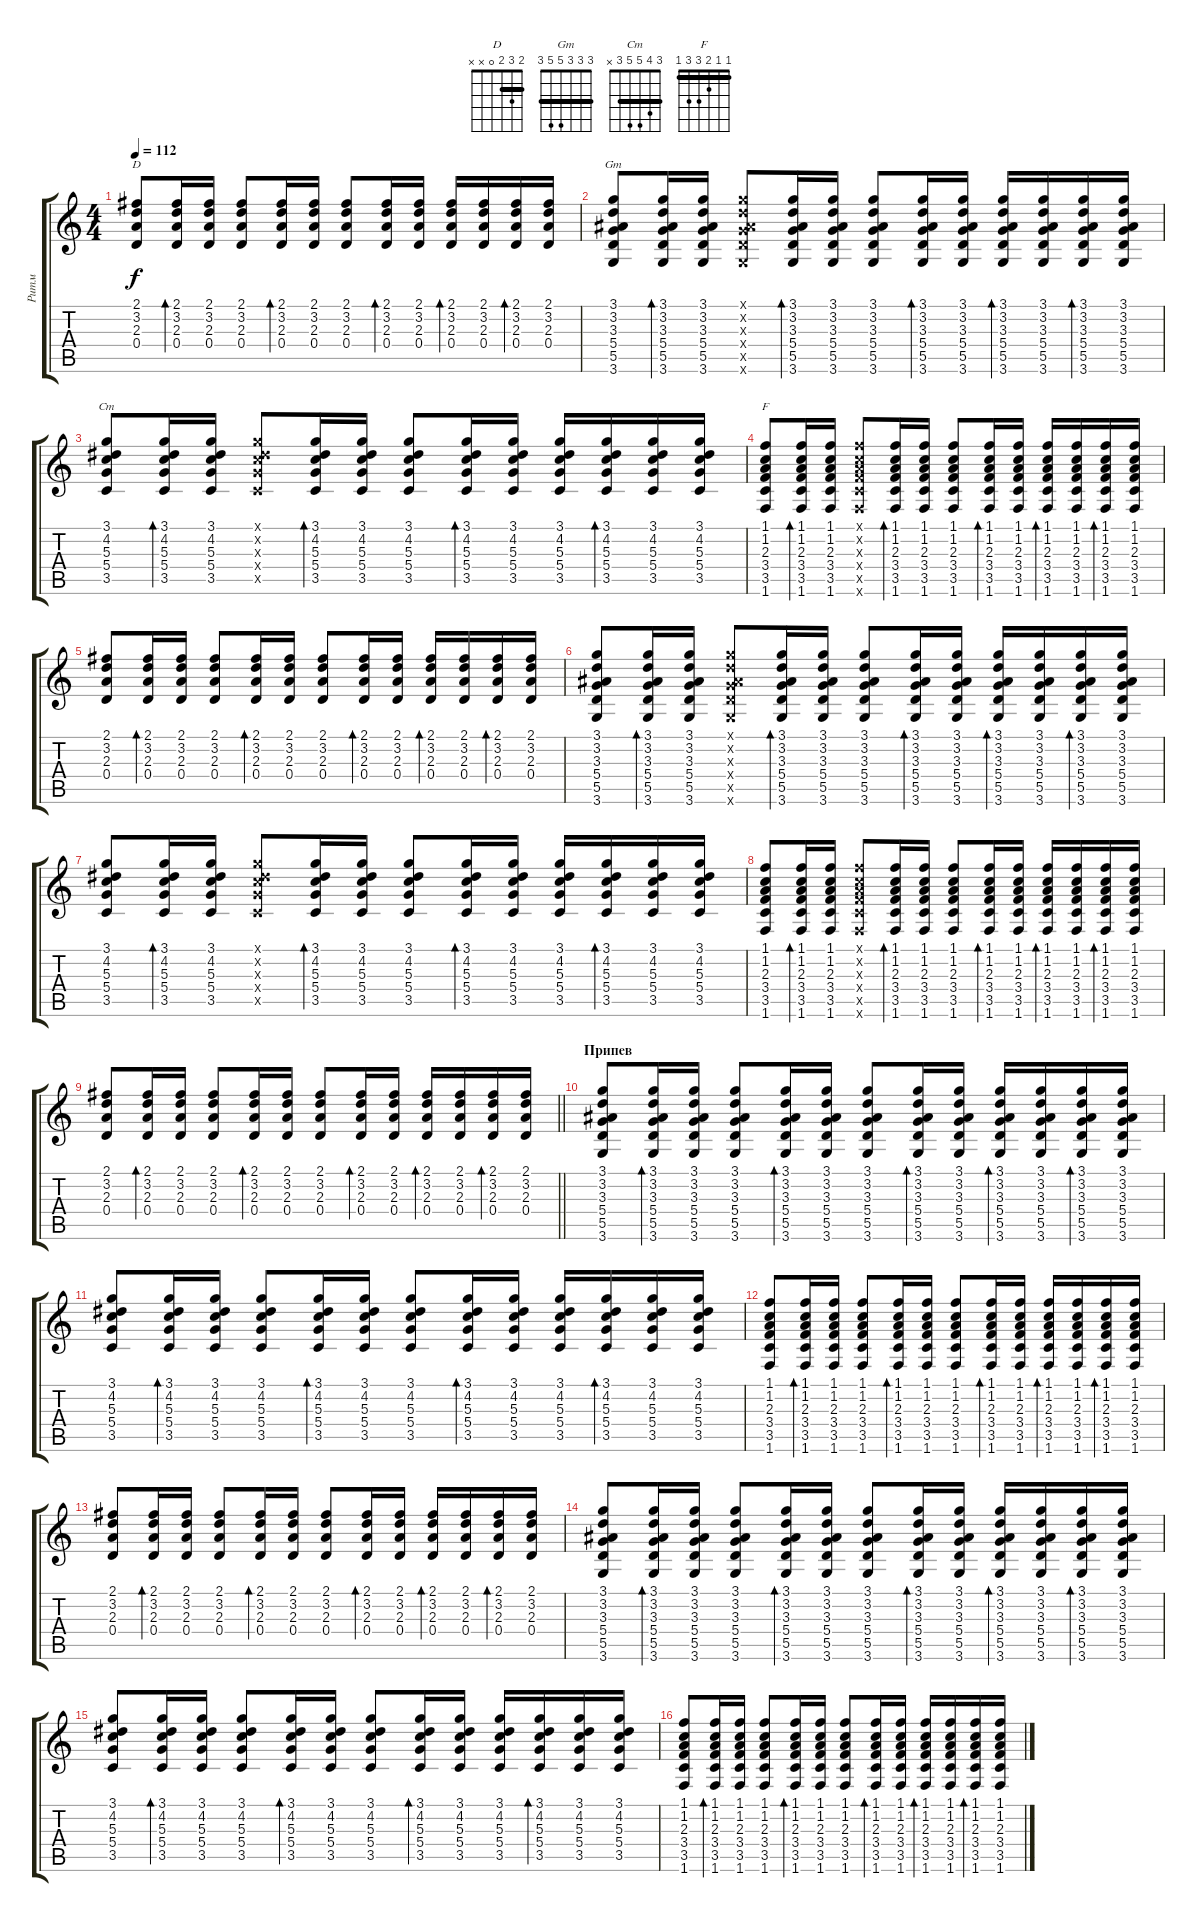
\track ("Ритм" "Ритм") {instrument electricguitarjazz}
\staff {score tabs}
\tuning (E4 B3 G3 D3 A2 E2) {hide}
\chord ("D" 2 3 2 0 x x) {barre 2}
\chord ("Gm" 3 3 3 5 5 3) {barre 3}
\chord ("Cm" 3 4 5 5 3 x) {barre 3}
\chord ("F" 1 1 2 3 3 1) {barre 1}
\ts (4 4)
\tempo 112
\clef g2
\ks c
(2.1 3.2 2.3 0.4).8{ch "D" dy f} (2.1 3.2 2.3 0.4).16{bd 30} (2.1 3.2 2.3 0.4).16 (2.1 3.2 2.3 0.4).8 (2.1 3.2 2.3 0.4).16{bd 30} (2.1 3.2 2.3 0.4).16 (2.1 3.2 2.3 0.4).8 (2.1 3.2 2.3 0.4).16{bd 30} (2.1 3.2 2.3 0.4).16 (2.1 3.2 2.3 0.4).16{bd 30} (2.1 3.2 2.3 0.4).16 (2.1 3.2 2.3 0.4).16{bd 30} (2.1 3.2 2.3 0.4).16 |
(3.1 3.2 3.3 5.4 5.5 3.6).8{ch "Gm"} (3.1 3.2 3.3 5.4 5.5 3.6).16{bd 30} (3.1 3.2 3.3 5.4 5.5 3.6).16 (3.1{x} 3.2{x} 3.3{x} 5.4{x} 5.5{x} 3.6{x}).8 (3.1 3.2 3.3 5.4 5.5 3.6).16{bd 30} (3.1 3.2 3.3 5.4 5.5 3.6).16 (3.1 3.2 3.3 5.4 5.5 3.6).8 (3.1 3.2 3.3 5.4 5.5 3.6).16{bd 30} (3.1 3.2 3.3 5.4 5.5 3.6).16 (3.1 3.2 3.3 5.4 5.5 3.6).16{bd 30} (3.1 3.2 3.3 5.4 5.5 3.6).16 (3.1 3.2 3.3 5.4 5.5 3.6).16{bd 30} (3.1 3.2 3.3 5.4 5.5 3.6).16 |
(3.1 4.2 5.3 5.4 3.5).8{ch "Cm"} (3.1 4.2 5.3 5.4 3.5).16{bd 30} (3.1 4.2 5.3 5.4 3.5).16 (3.1{x} 4.2{x} 5.3{x} 5.4{x} 3.5{x}).8 (3.1 4.2 5.3 5.4 3.5).16{bd 30} (3.1 4.2 5.3 5.4 3.5).16 (3.1 4.2 5.3 5.4 3.5).8 (3.1 4.2 5.3 5.4 3.5).16{bd 30} (3.1 4.2 5.3 5.4 3.5).16 (3.1 4.2 5.3 5.4 3.5).16 (3.1 4.2 5.3 5.4 3.5).16{bd 30} (3.1 4.2 5.3 5.4 3.5).16 (3.1 4.2 5.3 5.4 3.5).16 |
(1.1 1.2 2.3 3.4 3.5 1.6).8{ch "F"} (1.1 1.2 2.3 3.4 3.5 1.6).16{bd 30} (1.1 1.2 2.3 3.4 3.5 1.6).16 (1.1{x} 1.2{x} 2.3{x} 3.4{x} 3.5{x} 1.6{x}).8 (1.1 1.2 2.3 3.4 3.5 1.6).16{bd 30} (1.1 1.2 2.3 3.4 3.5 1.6).16 (1.1 1.2 2.3 3.4 3.5 1.6).8 (1.1 1.2 2.3 3.4 3.5 1.6).16{bd 30} (1.1 1.2 2.3 3.4 3.5 1.6).16 (1.1 1.2 2.3 3.4 3.5 1.6).16{bd 30} (1.1 1.2 2.3 3.4 3.5 1.6).16 (1.1 1.2 2.3 3.4 3.5 1.6).16{bd 30} (1.1 1.2 2.3 3.4 3.5 1.6).16 |
(2.1 3.2 2.3 0.4).8 (2.1 3.2 2.3 0.4).16{bd 30} (2.1 3.2 2.3 0.4).16 (2.1 3.2 2.3 0.4).8 (2.1 3.2 2.3 0.4).16{bd 30} (2.1 3.2 2.3 0.4).16 (2.1 3.2 2.3 0.4).8 (2.1 3.2 2.3 0.4).16{bd 30} (2.1 3.2 2.3 0.4).16 (2.1 3.2 2.3 0.4).16{bd 30} (2.1 3.2 2.3 0.4).16 (2.1 3.2 2.3 0.4).16{bd 30} (2.1 3.2 2.3 0.4).16 |
(3.1 3.2 3.3 5.4 5.5 3.6).8 (3.1 3.2 3.3 5.4 5.5 3.6).16{bd 30} (3.1 3.2 3.3 5.4 5.5 3.6).16 (3.1{x} 3.2{x} 3.3{x} 5.4{x} 5.5{x} 3.6{x}).8 (3.1 3.2 3.3 5.4 5.5 3.6).16{bd 30} (3.1 3.2 3.3 5.4 5.5 3.6).16 (3.1 3.2 3.3 5.4 5.5 3.6).8 (3.1 3.2 3.3 5.4 5.5 3.6).16{bd 30} (3.1 3.2 3.3 5.4 5.5 3.6).16 (3.1 3.2 3.3 5.4 5.5 3.6).16{bd 30} (3.1 3.2 3.3 5.4 5.5 3.6).16 (3.1 3.2 3.3 5.4 5.5 3.6).16{bd 30} (3.1 3.2 3.3 5.4 5.5 3.6).16 |
(3.1 4.2 5.3 5.4 3.5).8 (3.1 4.2 5.3 5.4 3.5).16{bd 30} (3.1 4.2 5.3 5.4 3.5).16 (3.1{x} 4.2{x} 5.3{x} 5.4{x} 3.5{x}).8 (3.1 4.2 5.3 5.4 3.5).16{bd 30} (3.1 4.2 5.3 5.4 3.5).16 (3.1 4.2 5.3 5.4 3.5).8 (3.1 4.2 5.3 5.4 3.5).16{bd 30} (3.1 4.2 5.3 5.4 3.5).16 (3.1 4.2 5.3 5.4 3.5).16 (3.1 4.2 5.3 5.4 3.5).16{bd 30} (3.1 4.2 5.3 5.4 3.5).16 (3.1 4.2 5.3 5.4 3.5).16 |
(1.1 1.2 2.3 3.4 3.5 1.6).8 (1.1 1.2 2.3 3.4 3.5 1.6).16{bd 30} (1.1 1.2 2.3 3.4 3.5 1.6).16 (1.1{x} 1.2{x} 2.3{x} 3.4{x} 3.5{x} 1.6{x}).8 (1.1 1.2 2.3 3.4 3.5 1.6).16{bd 30} (1.1 1.2 2.3 3.4 3.5 1.6).16 (1.1 1.2 2.3 3.4 3.5 1.6).8 (1.1 1.2 2.3 3.4 3.5 1.6).16{bd 30} (1.1 1.2 2.3 3.4 3.5 1.6).16 (1.1 1.2 2.3 3.4 3.5 1.6).16{bd 30} (1.1 1.2 2.3 3.4 3.5 1.6).16 (1.1 1.2 2.3 3.4 3.5 1.6).16{bd 30} (1.1 1.2 2.3 3.4 3.5 1.6).16 |
\barLineRight lightlight
(2.1 3.2 2.3 0.4).8 (2.1 3.2 2.3 0.4).16{bd 30} (2.1 3.2 2.3 0.4).16 (2.1 3.2 2.3 0.4).8 (2.1 3.2 2.3 0.4).16{bd 30} (2.1 3.2 2.3 0.4).16 (2.1 3.2 2.3 0.4).8 (2.1 3.2 2.3 0.4).16{bd 30} (2.1 3.2 2.3 0.4).16 (2.1 3.2 2.3 0.4).16{bd 30} (2.1 3.2 2.3 0.4).16 (2.1 3.2 2.3 0.4).16{bd 30} (2.1 3.2 2.3 0.4).16 |
\section ("" "Припев")
(3.1 3.2 3.3 5.4 5.5 3.6).8 (3.1 3.2 3.3 5.4 5.5 3.6).16{bd 30} (3.1 3.2 3.3 5.4 5.5 3.6).16 (3.1 3.2 3.3 5.4 5.5 3.6).8 (3.1 3.2 3.3 5.4 5.5 3.6).16{bd 30} (3.1 3.2 3.3 5.4 5.5 3.6).16 (3.1 3.2 3.3 5.4 5.5 3.6).8 (3.1 3.2 3.3 5.4 5.5 3.6).16{bd 30} (3.1 3.2 3.3 5.4 5.5 3.6).16 (3.1 3.2 3.3 5.4 5.5 3.6).16{bd 30} (3.1 3.2 3.3 5.4 5.5 3.6).16 (3.1 3.2 3.3 5.4 5.5 3.6).16{bd 30} (3.1 3.2 3.3 5.4 5.5 3.6).16 |
(3.1 4.2 5.3 5.4 3.5).8 (3.1 4.2 5.3 5.4 3.5).16{bd 30} (3.1 4.2 5.3 5.4 3.5).16 (3.1 4.2 5.3 5.4 3.5).8 (3.1 4.2 5.3 5.4 3.5).16{bd 30} (3.1 4.2 5.3 5.4 3.5).16 (3.1 4.2 5.3 5.4 3.5).8 (3.1 4.2 5.3 5.4 3.5).16{bd 30} (3.1 4.2 5.3 5.4 3.5).16 (3.1 4.2 5.3 5.4 3.5).16 (3.1 4.2 5.3 5.4 3.5).16{bd 30} (3.1 4.2 5.3 5.4 3.5).16 (3.1 4.2 5.3 5.4 3.5).16 |
(1.1 1.2 2.3 3.4 3.5 1.6).8 (1.1 1.2 2.3 3.4 3.5 1.6).16{bd 30} (1.1 1.2 2.3 3.4 3.5 1.6).16 (1.1 1.2 2.3 3.4 3.5 1.6).8 (1.1 1.2 2.3 3.4 3.5 1.6).16{bd 30} (1.1 1.2 2.3 3.4 3.5 1.6).16 (1.1 1.2 2.3 3.4 3.5 1.6).8 (1.1 1.2 2.3 3.4 3.5 1.6).16{bd 30} (1.1 1.2 2.3 3.4 3.5 1.6).16 (1.1 1.2 2.3 3.4 3.5 1.6).16{bd 30} (1.1 1.2 2.3 3.4 3.5 1.6).16 (1.1 1.2 2.3 3.4 3.5 1.6).16{bd 30} (1.1 1.2 2.3 3.4 3.5 1.6).16 |
(2.1 3.2 2.3 0.4).8 (2.1 3.2 2.3 0.4).16{bd 30} (2.1 3.2 2.3 0.4).16 (2.1 3.2 2.3 0.4).8 (2.1 3.2 2.3 0.4).16{bd 30} (2.1 3.2 2.3 0.4).16 (2.1 3.2 2.3 0.4).8 (2.1 3.2 2.3 0.4).16{bd 30} (2.1 3.2 2.3 0.4).16 (2.1 3.2 2.3 0.4).16{bd 30} (2.1 3.2 2.3 0.4).16 (2.1 3.2 2.3 0.4).16{bd 30} (2.1 3.2 2.3 0.4).16 |
(3.1 3.2 3.3 5.4 5.5 3.6).8 (3.1 3.2 3.3 5.4 5.5 3.6).16{bd 30} (3.1 3.2 3.3 5.4 5.5 3.6).16 (3.1 3.2 3.3 5.4 5.5 3.6).8 (3.1 3.2 3.3 5.4 5.5 3.6).16{bd 30} (3.1 3.2 3.3 5.4 5.5 3.6).16 (3.1 3.2 3.3 5.4 5.5 3.6).8 (3.1 3.2 3.3 5.4 5.5 3.6).16{bd 30} (3.1 3.2 3.3 5.4 5.5 3.6).16 (3.1 3.2 3.3 5.4 5.5 3.6).16{bd 30} (3.1 3.2 3.3 5.4 5.5 3.6).16 (3.1 3.2 3.3 5.4 5.5 3.6).16{bd 30} (3.1 3.2 3.3 5.4 5.5 3.6).16 |
(3.1 4.2 5.3 5.4 3.5).8 (3.1 4.2 5.3 5.4 3.5).16{bd 30} (3.1 4.2 5.3 5.4 3.5).16 (3.1 4.2 5.3 5.4 3.5).8 (3.1 4.2 5.3 5.4 3.5).16{bd 30} (3.1 4.2 5.3 5.4 3.5).16 (3.1 4.2 5.3 5.4 3.5).8 (3.1 4.2 5.3 5.4 3.5).16{bd 30} (3.1 4.2 5.3 5.4 3.5).16 (3.1 4.2 5.3 5.4 3.5).16 (3.1 4.2 5.3 5.4 3.5).16{bd 30} (3.1 4.2 5.3 5.4 3.5).16 (3.1 4.2 5.3 5.4 3.5).16 |
(1.1 1.2 2.3 3.4 3.5 1.6).8 (1.1 1.2 2.3 3.4 3.5 1.6).16{bd 30} (1.1 1.2 2.3 3.4 3.5 1.6).16 (1.1 1.2 2.3 3.4 3.5 1.6).8 (1.1 1.2 2.3 3.4 3.5 1.6).16{bd 30} (1.1 1.2 2.3 3.4 3.5 1.6).16 (1.1 1.2 2.3 3.4 3.5 1.6).8 (1.1 1.2 2.3 3.4 3.5 1.6).16{bd 30} (1.1 1.2 2.3 3.4 3.5 1.6).16 (1.1 1.2 2.3 3.4 3.5 1.6).16{bd 30} (1.1 1.2 2.3 3.4 3.5 1.6).16 (1.1 1.2 2.3 3.4 3.5 1.6).16{bd 30} (1.1 1.2 2.3 3.4 3.5 1.6).16
